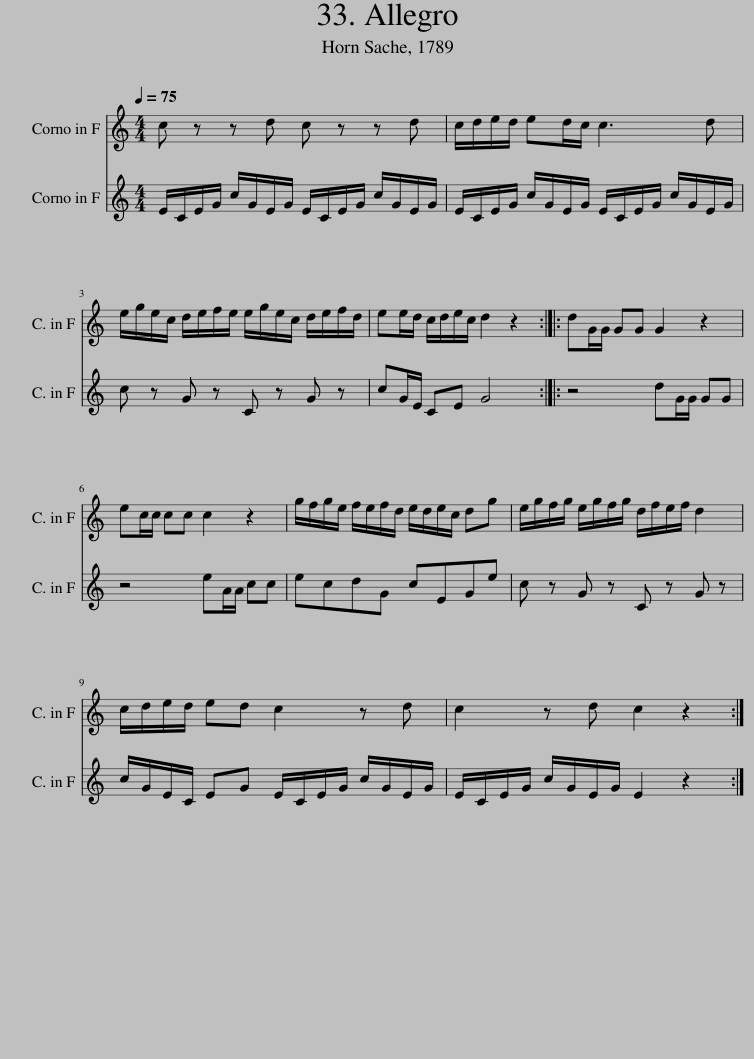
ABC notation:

X:1
%%score 1 2
L:1/8
Q:1/4=75
M:4/4
I:linebreak $
K:none
V:1 treble transpose=-7
V:2 treble transpose=-7
V:1
[K:C] c z z d c z z d | c/d/e/d/ ed/c/ c3 d |$ e/g/e/c/ d/e/f/e/ e/g/e/c/ d/e/f/d/ | ee/d/ c/d/e/c/ d2 z2 :: dG/G/ GG G2 z2 |$ %5
 ec/c/ cc c2 z2 | g/f/g/e/ f/e/f/d/ e/d/e/c/ dg | e/g/f/g/ e/g/f/g/ d/f/e/f/ d2 |$ c/d/e/d/ ed c2 z d | c2 z d c2 z2 :| %10
V:2
[K:C] E/C/E/G/ c/G/E/G/ E/C/E/G/ c/G/E/G/ | E/C/E/G/ c/G/E/G/ E/C/E/G/ c/G/E/G/ |$ c z G z C z G z | cG/E/ CE G4 :: z4 dG/G/ GG |$ %5
 z4 eA/A/ cc | ecdG cEGe | c z G z C z G z |$ c/G/E/C/ EG E/C/E/G/ c/G/E/G/ | E/C/E/G/ c/G/E/G/ E2 z2 :| %10
